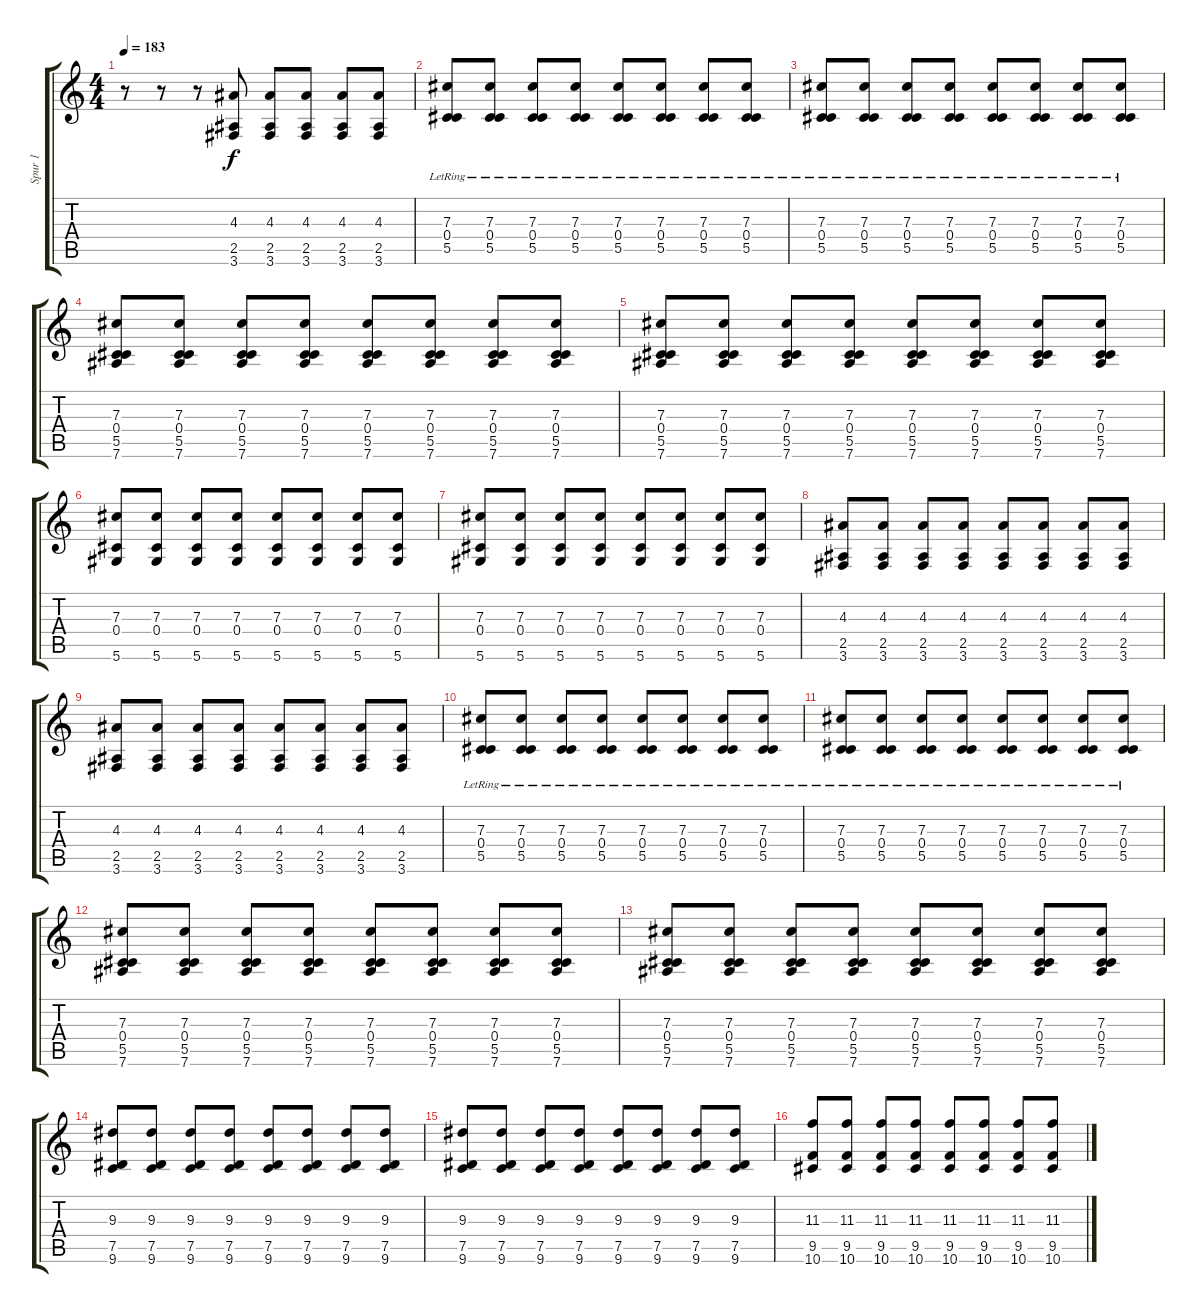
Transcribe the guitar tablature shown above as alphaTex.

\track ("Spur 1" "Spur 1") {instrument overdrivenguitar}
\staff {score tabs}
\tuning (Eb4 Bb3 Gb3 Db3 Ab2 Eb2) {hide}
\ts (4 4)
\tempo 183
\clef g2
\ks c
r.8{dy f} r.8 r.8 (4.3{t} 2.5{t} 3.6{t}).8 (4.3 2.5 3.6).8 (4.3 2.5 3.6).8 (4.3 2.5 3.6).8 (4.3 2.5 3.6).8 |
(7.3 0.4 5.5{lr}).8 (7.3 0.4 5.5{lr}).8 (7.3 0.4 5.5{lr}).8 (7.3 0.4 5.5{lr}).8 (7.3 0.4 5.5{lr}).8 (7.3 0.4 5.5{lr}).8 (7.3 0.4 5.5{lr}).8 (7.3 0.4 5.5{lr}).8 |
(7.3 0.4 5.5{lr}).8 (7.3 0.4 5.5{lr}).8 (7.3 0.4 5.5{lr}).8 (7.3 0.4 5.5{lr}).8 (7.3 0.4 5.5{lr}).8 (7.3 0.4 5.5{lr}).8 (7.3 0.4 5.5{lr}).8 (7.3 0.4 5.5{lr}).8 |
(7.3 0.4 5.5 7.6).8 (7.3 0.4 5.5 7.6).8 (7.3 0.4 5.5 7.6).8 (7.3 0.4 5.5 7.6).8 (7.3 0.4 5.5 7.6).8 (7.3 0.4 5.5 7.6).8 (7.3 0.4 5.5 7.6).8 (7.3 0.4 5.5 7.6).8 |
(7.3 0.4 5.5 7.6).8 (7.3 0.4 5.5 7.6).8 (7.3 0.4 5.5 7.6).8 (7.3 0.4 5.5 7.6).8 (7.3 0.4 5.5 7.6).8 (7.3 0.4 5.5 7.6).8 (7.3 0.4 5.5 7.6).8 (7.3 0.4 5.5 7.6).8 |
(7.3 0.4 5.6).8 (7.3 0.4 5.6).8 (7.3 0.4 5.6).8 (7.3 0.4 5.6).8 (7.3 0.4 5.6).8 (7.3 0.4 5.6).8 (7.3 0.4 5.6).8 (7.3 0.4 5.6).8 |
(7.3 0.4 5.6).8 (7.3 0.4 5.6).8 (7.3 0.4 5.6).8 (7.3 0.4 5.6).8 (7.3 0.4 5.6).8 (7.3 0.4 5.6).8 (7.3 0.4 5.6).8 (7.3 0.4 5.6).8 |
(4.3 2.5 3.6).8 (4.3 2.5 3.6).8 (4.3 2.5 3.6).8 (4.3 2.5 3.6).8 (4.3 2.5 3.6).8 (4.3 2.5 3.6).8 (4.3 2.5 3.6).8 (4.3 2.5 3.6).8 |
(4.3 2.5 3.6).8 (4.3 2.5 3.6).8 (4.3 2.5 3.6).8 (4.3 2.5 3.6).8 (4.3 2.5 3.6).8 (4.3 2.5 3.6).8 (4.3 2.5 3.6).8 (4.3 2.5 3.6).8 |
(7.3 0.4 5.5{lr}).8 (7.3 0.4 5.5{lr}).8 (7.3 0.4 5.5{lr}).8 (7.3 0.4 5.5{lr}).8 (7.3 0.4 5.5{lr}).8 (7.3 0.4 5.5{lr}).8 (7.3 0.4 5.5{lr}).8 (7.3 0.4 5.5{lr}).8 |
(7.3 0.4 5.5{lr}).8 (7.3 0.4 5.5{lr}).8 (7.3 0.4 5.5{lr}).8 (7.3 0.4 5.5{lr}).8 (7.3 0.4 5.5{lr}).8 (7.3 0.4 5.5{lr}).8 (7.3 0.4 5.5{lr}).8 (7.3 0.4 5.5{lr}).8 |
(7.3 0.4 5.5 7.6).8 (7.3 0.4 5.5 7.6).8 (7.3 0.4 5.5 7.6).8 (7.3 0.4 5.5 7.6).8 (7.3 0.4 5.5 7.6).8 (7.3 0.4 5.5 7.6).8 (7.3 0.4 5.5 7.6).8 (7.3 0.4 5.5 7.6).8 |
(7.3 0.4 5.5 7.6).8 (7.3 0.4 5.5 7.6).8 (7.3 0.4 5.5 7.6).8 (7.3 0.4 5.5 7.6).8 (7.3 0.4 5.5 7.6).8 (7.3 0.4 5.5 7.6).8 (7.3 0.4 5.5 7.6).8 (7.3 0.4 5.5 7.6).8 |
(9.3 7.5 9.6).8 (9.3 7.5 9.6).8 (9.3 7.5 9.6).8 (9.3 7.5 9.6).8 (9.3 7.5 9.6).8 (9.3 7.5 9.6).8 (9.3 7.5 9.6).8 (9.3 7.5 9.6).8 |
(9.3 7.5 9.6).8 (9.3 7.5 9.6).8 (9.3 7.5 9.6).8 (9.3 7.5 9.6).8 (9.3 7.5 9.6).8 (9.3 7.5 9.6).8 (9.3 7.5 9.6).8 (9.3 7.5 9.6).8 |
(11.3 9.5 10.6).8 (11.3 9.5 10.6).8 (11.3 9.5 10.6).8 (11.3 9.5 10.6).8 (11.3 9.5 10.6).8 (11.3 9.5 10.6).8 (11.3 9.5 10.6).8 (11.3 9.5 10.6).8
